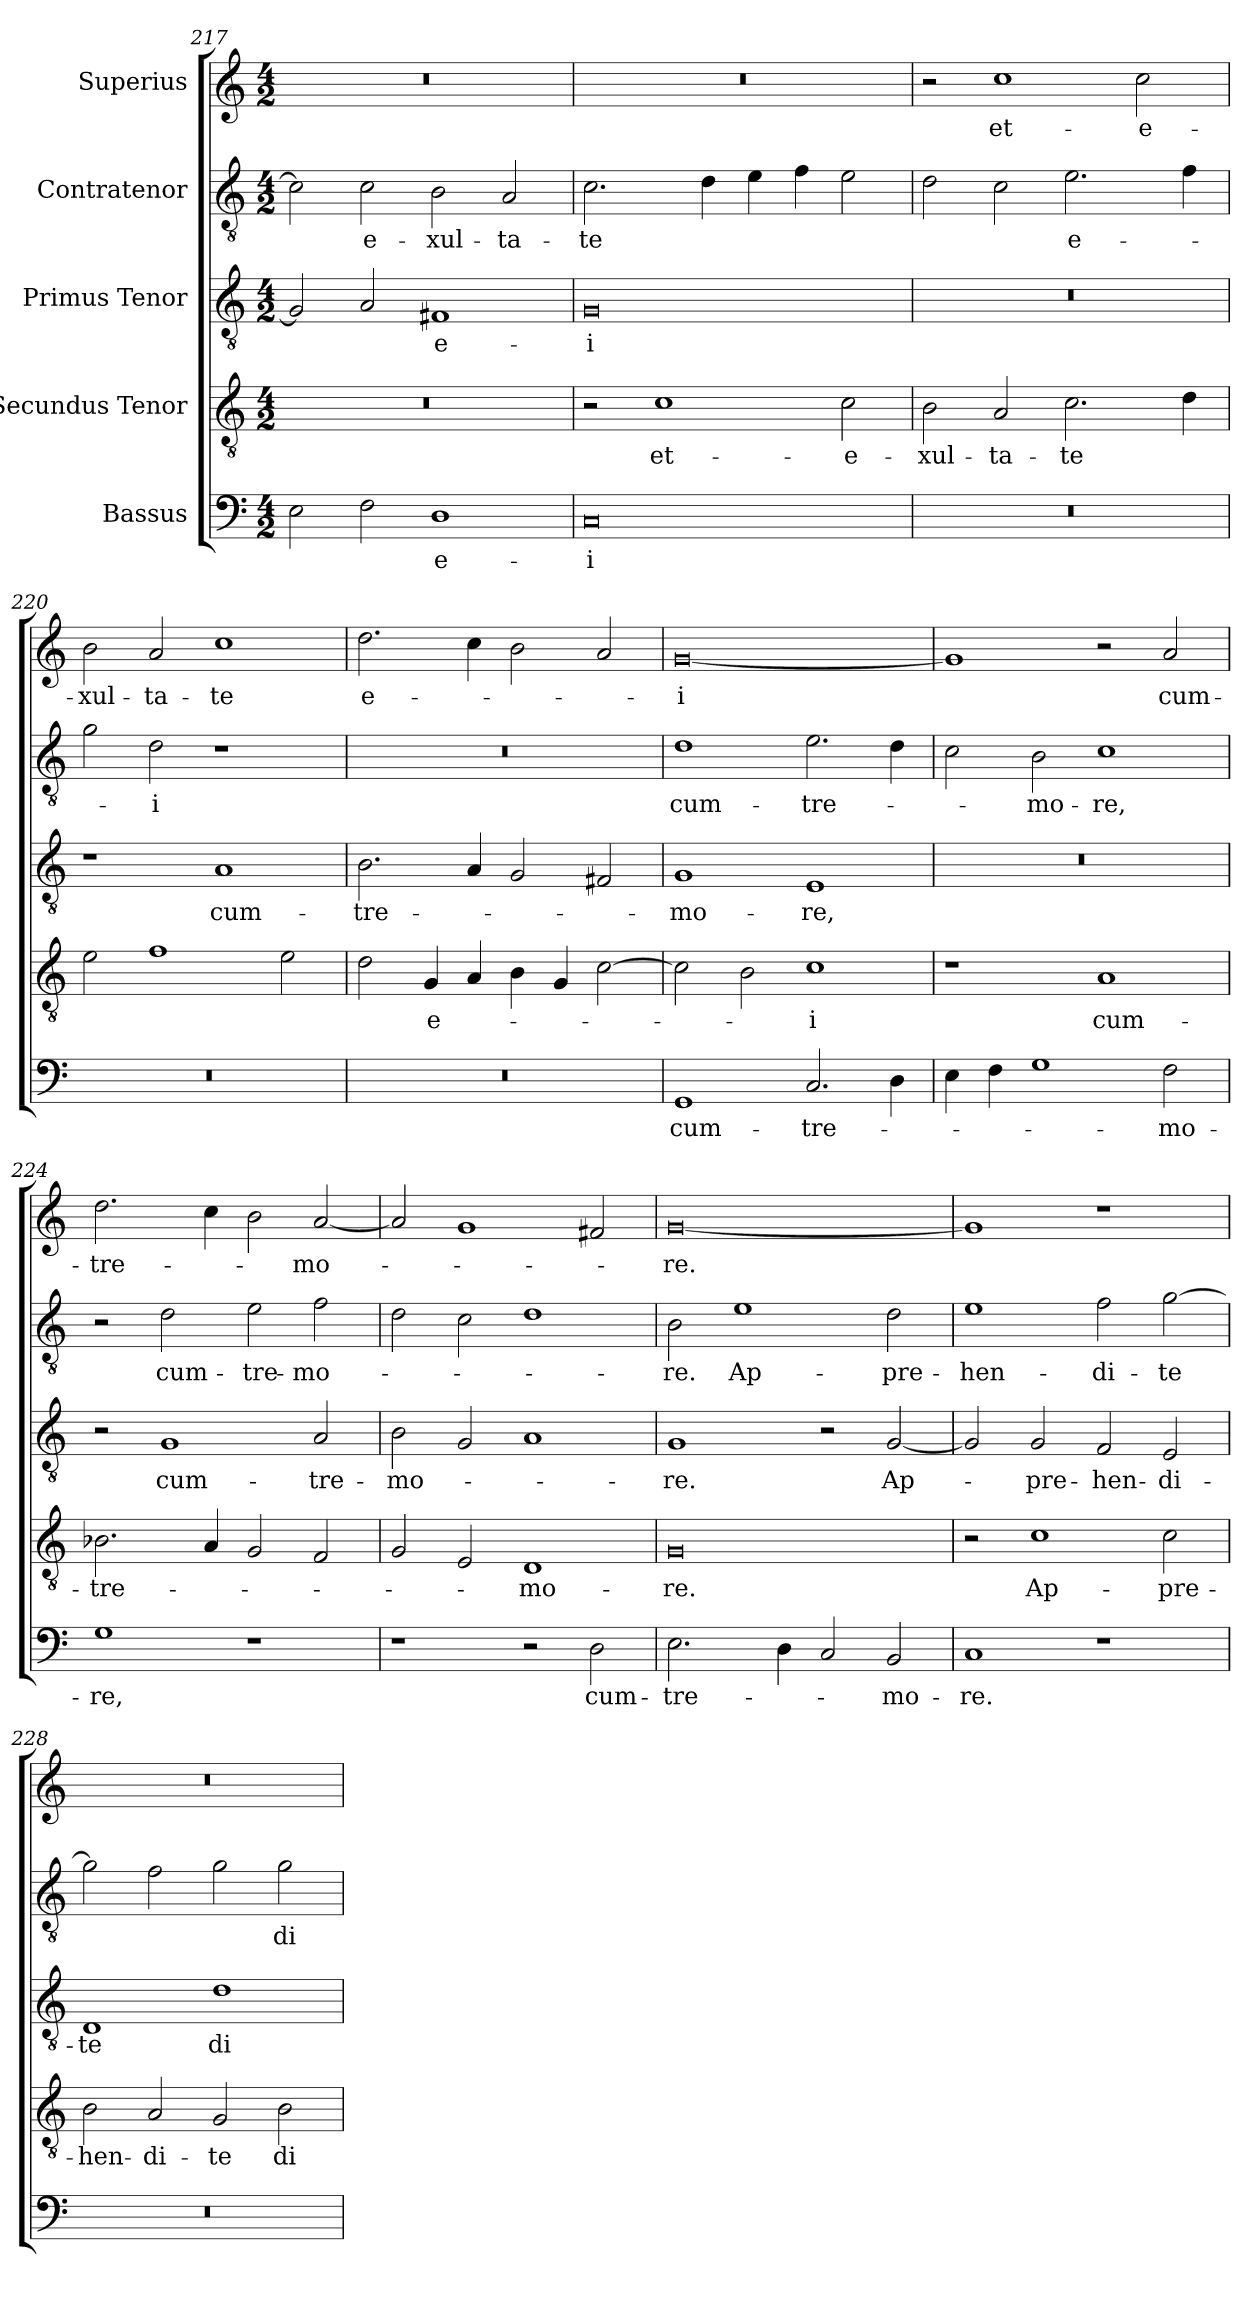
**kern	**text	**kern	**text	**kern	**text	**kern	**text	**kern	**text
*part5	*part5	*part4	*part4	*part3	*part3	*part2	*part2	*part1	*part1
*staff5	*staff5	*staff4	*staff4	*staff3	*staff3	*staff2	*staff2	*staff1	*staff1
*I"Bassus	*	*I"Secundus Tenor	*	*I"Primus Tenor	*	*I"Contratenor	*	*I"Superius	*
*clefF4	*	*clefGv2	*	*clefGv2	*	*clefGv2	*	*clefG2	*
*k[]	*	*k[]	*	*k[]	*	*k[]	*	*k[]	*
*M4/2	*	*M4/2	*	*M4/2	*	*M4/2	*	*M4/2	*
=217	=217	=217	=217	=217	=217	=217	=217	=217	=217
2E\	.	0r	.	2G/]	.	2c\]	.	0r	.
2F\	.	.	.	2A/	.	2c\	e-	.	.
1D\	e-	.	.	1F#X/	e-	2B\	-xul-	.	.
.	.	.	.	.	.	2A/	-ta-	.	.
=218	=218	=218	=218	=218	=218	=218	=218	=218	=218
0C/	-i	2r	.	0G/	-i	2.c\	-te	0r	.
.	.	1c\	et-	.	.	.	.	.	.
.	.	.	.	.	.	4d\	.	.	.
.	.	.	.	.	.	4e\	.	.	.
.	.	.	.	.	.	4f\	.	.	.
.	.	2c\	e-	.	.	2e\	.	.	.
=219	=219	=219	=219	=219	=219	=219	=219	=219	=219
0r	.	2B\	-xul-	0r	.	2d\	.	2r	.
.	.	2A/	-ta-	.	.	2c\	.	1cc\	et-
.	.	2.c\	-te	.	.	2.e\	e-	.	.
.	.	.	.	.	.	.	.	2cc\	e-
.	.	4d\	.	.	.	4f\	.	.	.
=220	=220	=220	=220	=220	=220	=220	=220	=220	=220
0r	.	2e\	.	1r	.	2g\	.	2b\	-xul-
.	.	1f\	.	.	.	2d\	-i	2a/	-ta-
.	.	.	.	1A/	cum-	1r	.	1cc\	-te
.	.	2e\	.	.	.	.	.	.	.
=221	=221	=221	=221	=221	=221	=221	=221	=221	=221
0r	.	2d\	.	2.B\	tre-	0r	.	2.dd\	e-
.	.	4G/	e-	.	.	.	.	.	.
.	.	4A/	.	4A/	.	.	.	4cc\	.
.	.	4B\	.	2G/	.	.	.	2b\	.
.	.	4G/	.	.	.	.	.	.	.
.	.	[2c\	.	2F#X/	.	.	.	2a/	.
=222	=222	=222	=222	=222	=222	=222	=222	=222	=222
1GG/	cum-	2c\]	.	1G/	-mo-	1d\	cum-	[0g/	-i
.	.	2B\	.	.	.	.	.	.	.
2.C/	tre-	1c\	-i	1E/	-re,	2.e\	tre-	.	.
4D\	.	.	.	.	.	4d\	.	.	.
=223	=223	=223	=223	=223	=223	=223	=223	=223	=223
4E\	.	1r	.	0r	.	2c\	.	1g/]	.
4F\	.	.	.	.	.	.	.	.	.
1G\	.	.	.	.	.	2B\	-mo-	.	.
.	.	1A/	cum-	.	.	1c\	-re,	2r	.
2F\	-mo-	.	.	.	.	.	.	2a/	cum-
=224	=224	=224	=224	=224	=224	=224	=224	=224	=224
1G\	-re,	2.B-X\	tre-	2r	.	2r	.	2.dd\	tre-
.	.	.	.	1G/	cum-	2d\	cum-	.	.
.	.	4A/	.	.	.	.	.	4cc\	.
1r	.	2G/	.	.	.	2e\	tre-	2b\	.
.	.	2F/	.	2A/	tre-	2f\	-mo-	[2a/	-mo-
=225	=225	=225	=225	=225	=225	=225	=225	=225	=225
1r	.	2G/	.	2B\	-mo-	2d\	.	2a/]	.
.	.	2E/	.	2G/	.	2c\	.	1g/	.
2r	.	1D/	-mo-	1A/	.	1d\	.	.	.
2D\	cum-	.	.	.	.	.	.	2f#X/	.
=226	=226	=226	=226	=226	=226	=226	=226	=226	=226
2.E\	tre-	0G/	-re.	1G/	-re.	2B\	-re.	[0g/	-re.
.	.	.	.	.	.	1e\	Ap-	.	.
4D\	.	.	.	.	.	.	.	.	.
2C/	.	.	.	2r	.	.	.	.	.
2BB/	-mo-	.	.	[2G/	Ap-	2d\	-pre-	.	.
=227	=227	=227	=227	=227	=227	=227	=227	=227	=227
1C/	-re.	2r	.	2G/]	.	1e\	-hen-	1g/]	.
.	.	1c\	Ap-	2G/	-pre-	.	.	.	.
1r	.	.	.	2F/	-hen-	2f\	-di-	1r	.
.	.	2c\	-pre-	2E/	-di-	[2g\	-te	.	.
=228	=228	=228	=228	=228	=228	=228	=228	=228	=228
0r	.	2B\	-hen-	1D/	-te	2g\]	.	0r	.
.	.	2A/	-di-	.	.	2f\	.	.	.
.	.	2G/	-te	1d\	di-	2g\	.	.	.
.	.	2B\	di-	.	.	2g\	di-	.	.
=	=	=	=	=	=	=	=	=	=
*-	*-	*-	*-	*-	*-	*-	*-	*-	*-
